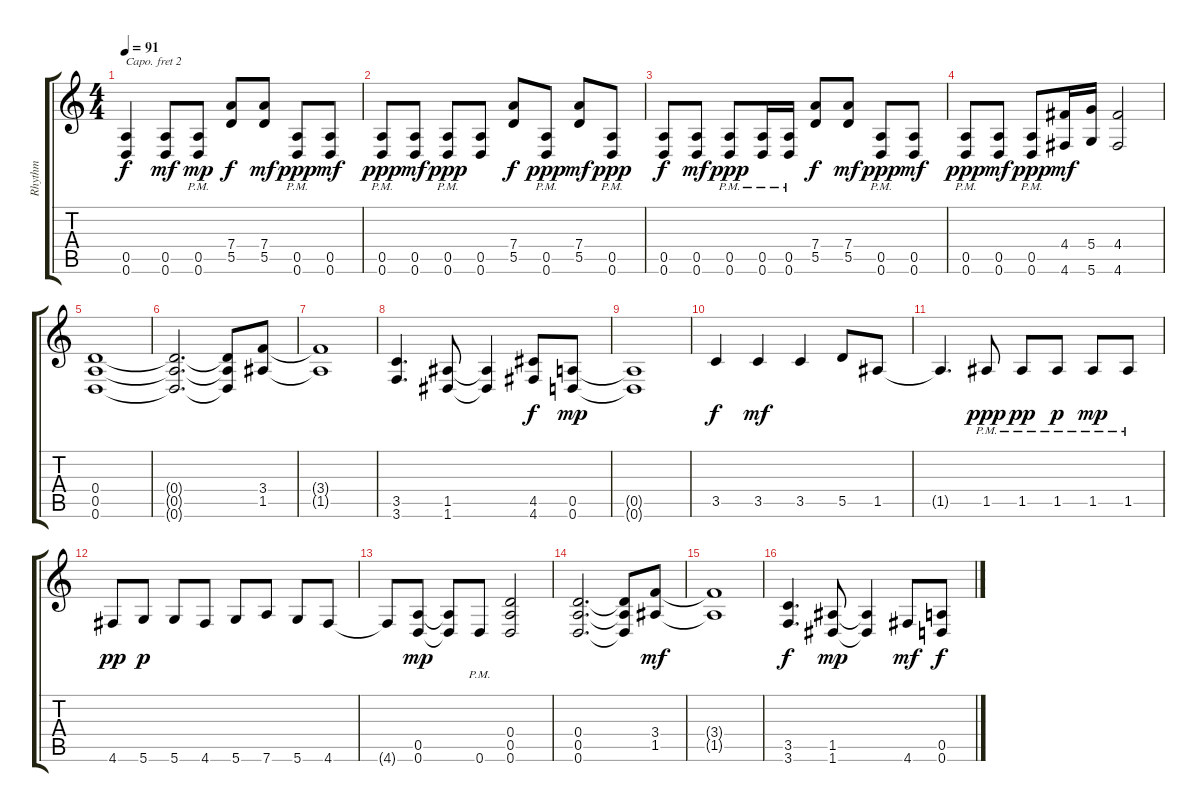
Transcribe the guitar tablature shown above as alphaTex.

\track ("Rhythm" "Rhythm") {instrument distortionguitar}
\staff {score tabs}
\capo 2
\tuning (D4 A3 F3 C3 G2 C2) {hide}
\ts (4 4)
\tempo 91
\clef g2
\ks c
(0.5 0.6).4{dy f} (0.5 0.6).8{dy mf} (0.5{pm} 0.6{pm}).8{dy mp} (7.4 5.5).8{dy f} (7.4 5.5).8{dy mf} (0.5{pm} 0.6{pm}).8{dy ppp} (0.5 0.6).8{dy mf} |
(0.5{pm} 0.6{pm}).8{dy ppp} (0.5 0.6).8{dy mf} (0.5{pm} 0.6{pm}).8{dy ppp} (0.5 0.6).8 (7.4 5.5).8{dy f} (0.5{pm} 0.6{pm}).8{dy ppp} (7.4 5.5).8{dy mf} (0.5{pm} 0.6{pm}).8{dy ppp} |
(0.5 0.6).8{dy f} (0.5 0.6).8{dy mf} (0.5{pm} 0.6{pm}).8{dy ppp} (0.5{pm} 0.6{pm}).16 (0.5{pm} 0.6{pm}).16 (7.4 5.5).8{dy f} (7.4 5.5).8{dy mf} (0.5{pm} 0.6{pm}).8{dy ppp} (0.5 0.6).8{dy mf} |
(0.5{pm} 0.6{pm}).8{dy ppp} (0.5 0.6).8{dy mf} (0.5{pm} 0.6{pm}).8{dy ppp} (4.4 4.6).16{dy mf} (5.4 5.6).16 (4.4 4.6).2 |
(0.4 0.5 0.6).1 |
(0.4{t} 0.5{t} 0.6{t}).2{d} (0.4{t} 0.5{t} 0.6{t}).8 (3.4 1.5).8 |
(3.4{t} 1.5{t}).1 |
(3.5 3.6).4{d} (1.5 1.6).8 (1.5{t} 1.6{t}).4 (4.5 4.6).8{dy f} (0.5 0.6).8{dy mp} |
(0.5{t} 0.6{t}).1 |
3.5.4{dy f} 3.5.4{dy mf} 3.5.4 5.5.8 1.5.8 |
1.5{t}.4{d} 1.5{pm}.8{dy ppp} 1.5{pm}.8{dy pp} 1.5{pm}.8{dy p} 1.5{pm}.8{dy mp} 1.5{pm}.8 |
4.6.8{dy pp} 5.6.8{dy p} 5.6.8 4.6.8 5.6.8 7.6.8 5.6.8 4.6.8 |
4.6{t}.8 (0.5 0.6).8{dy mp} (0.5{t} 0.6{t}).8 0.6{pm}.8 (0.4 0.5 0.6).2 |
(0.4 0.5 0.6).2{d} (0.4{t} 0.5{t} 0.6{t}).8 (3.4 1.5).8{dy mf} |
(3.4{t} 1.5{t}).1 |
(3.5 3.6).4{d dy f} (1.5 1.6).8{dy mp} (1.5{t} 1.6{t}).4 4.6.8{dy mf} (0.5 0.6).8{dy f}
